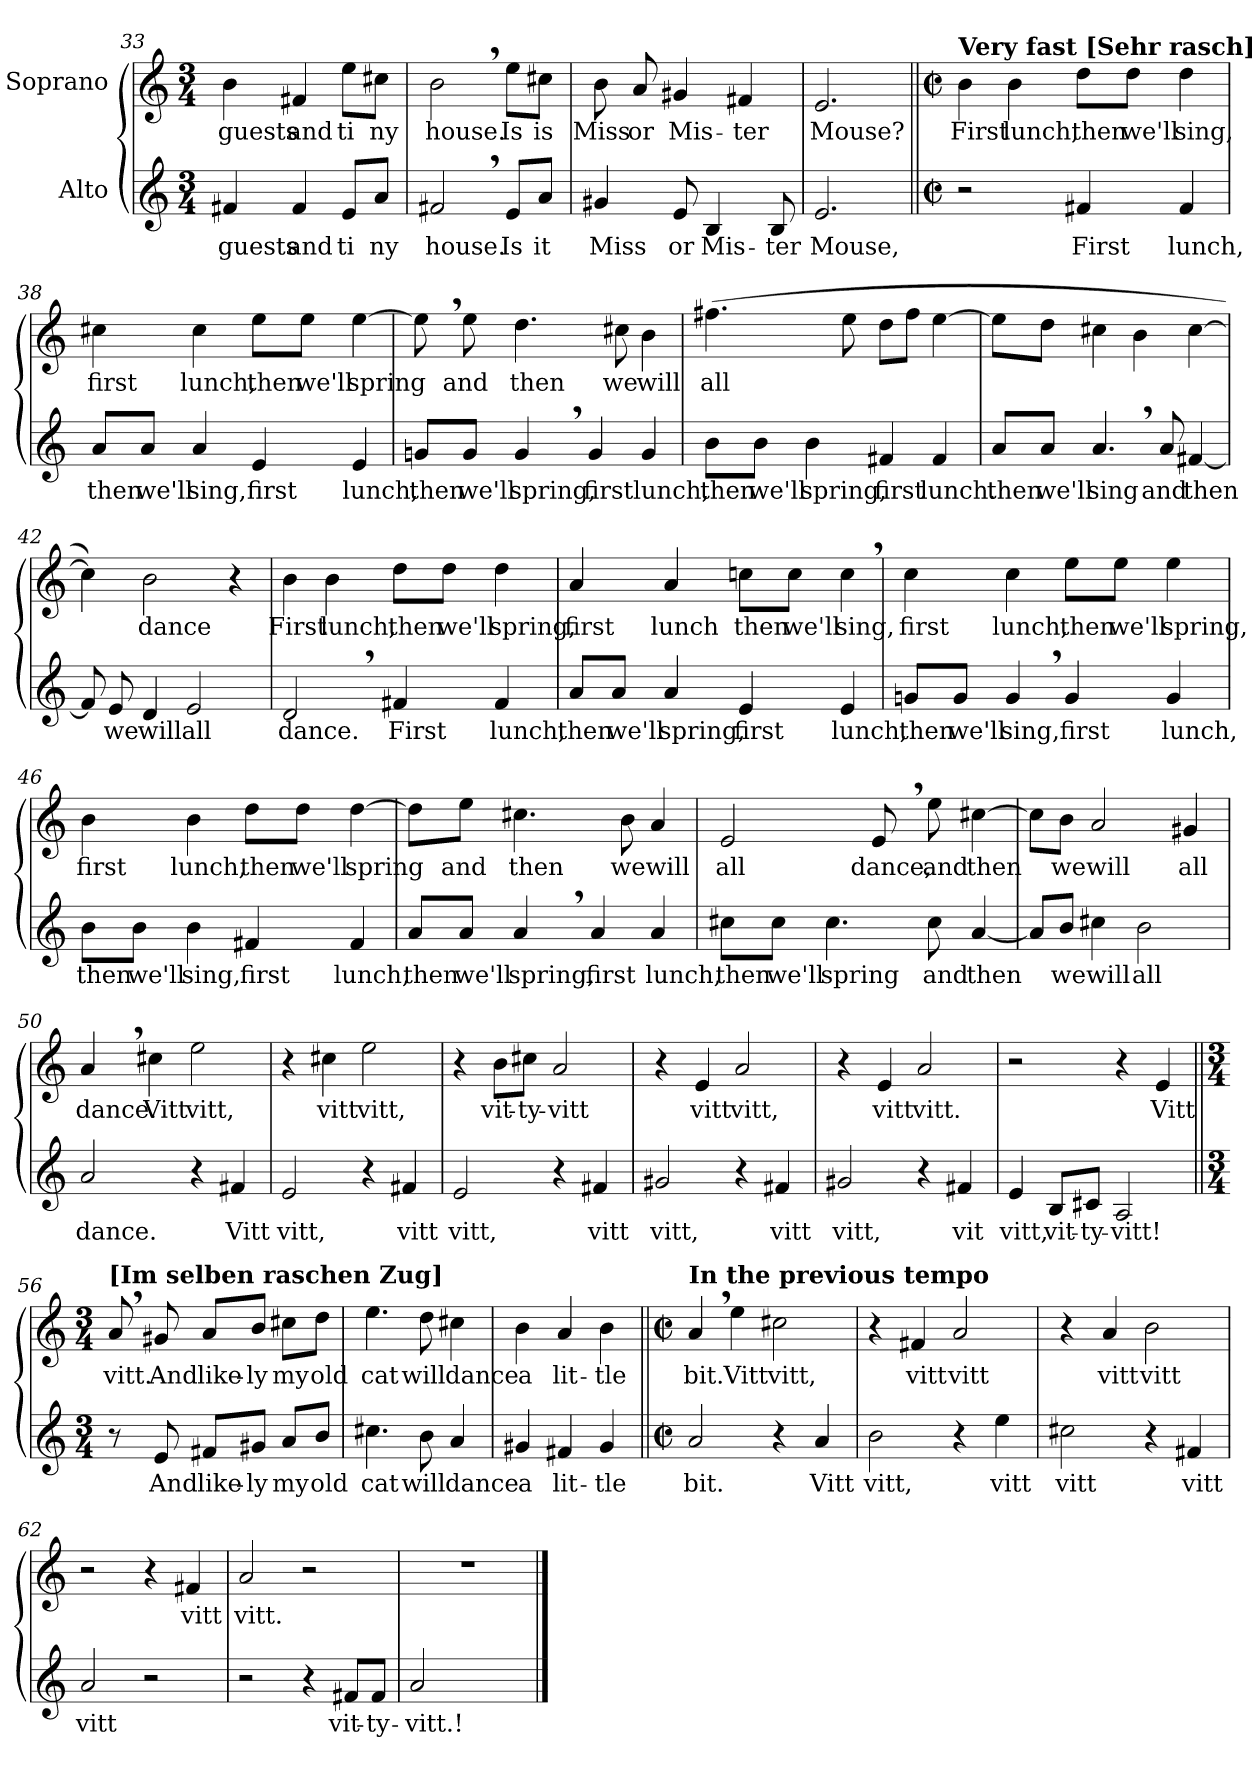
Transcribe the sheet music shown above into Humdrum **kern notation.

**kern	**text	**kern	**text
*part2	*part2	*part1	*part1
*staff2	*staff2	*staff1	*staff1
*I"Alto	*	*I"Soprano	*
*clefG2	*	*clefG2	*
*k[]	*	*k[]	*
*C:	*	*C:	*
*M3/4	*	*M3/4	*
=33	=33	=33	=33
!	!LO:LY:b	!	!LO:LY:b
4f#X/	guests	4b\	guests
!	!LO:LY:b	!	!LO:LY:b
4f#/	and	4f#X/	and
!	!LO:LY:b	!	!LO:LY:b
8e/L	ti	8ee\L	ti
!	!LO:LY:b	!	!LO:LY:b
8a/J	ny	8cc#X\J	ny
=34	=34	=34	=34
!	!LO:LY:b	!	!LO:LY:b
2f#X,>/	house.	2b,>\	house.
!	!LO:LY:b	!	!LO:LY:b
8e/L	Is	8ee\L	Is
!	!LO:LY:b	!	!LO:LY:b
8a/J	it	8cc#X\J	is
=35	=35	=35	=35
!	!LO:LY:b	!	!LO:LY:b
4g#X/	Miss	8b\	Miss
!	!	!	!LO:LY:b
.	.	8a/	or
!	!LO:LY:b	!	!LO:LY:b
8e/	or	4g#X/	Mis-
!	!LO:LY:b	!	!
4B/	Mis-	.	.
!	!	!	!LO:LY:b
.	.	4f#X/	-ter
!	!LO:LY:b	!	!
8B/	-ter	.	.
=36	=36	=36	=36
!	!LO:LY:b	!	!LO:LY:b
2.e/	Mouse,	2.e/	Mouse?
!!LO:LB:g=z
=37||	=37||	=37||	=37||
*M2/2	*	*M2/2	*
*met(c|)	*	*met(c|)	*
!	!	!LO:TX:a:B:t=Very fast [Sehr rasch]	!
!	!	!	!LO:LY:b
2r	.	4b\	First
!	!	!	!LO:LY:b
.	.	4b\	lunch,
!	!LO:LY:b	!	!LO:LY:b
4f#X/	First	8dd\L	then
!	!	!	!LO:LY:b
.	.	8dd\J	we'll
!	!LO:LY:b	!	!LO:LY:b
4f#/	lunch,	4dd\	sing,
=38	=38	=38	=38
!	!LO:LY:b	!	!LO:LY:b
8a/L	then	4cc#X\	first
!	!LO:LY:b	!	!
8a/J	we'll	.	.
!	!LO:LY:b	!	!LO:LY:b
4a/	sing,	4cc#\	lunch,
!	!LO:LY:b	!	!LO:LY:b
4e/	first	8ee\L	then
!	!	!	!LO:LY:b
.	.	8ee\J	we'll
!	!LO:LY:b	!	!LO:LY:b
4e/	lunch,	[4ee\	spring
=39	=39	=39	=39
!	!LO:LY:b	!	!
8gn/L	then	8ee,>\]	.
!	!LO:LY:b	!	!LO:LY:b
8g/J	we'll	8ee\	and
!	!LO:LY:b	!	!LO:LY:b
4g,>/	spring,	4.dd\	then
!	!LO:LY:b	!	!
4g/	first	.	.
!	!	!	!LO:LY:b
.	.	8cc#X\	we
!	!LO:LY:b	!	!LO:LY:b
4g/	lunch,	4b\	will
!!LO:LB:g=z
=40	=40	=40	=40
!	!LO:LY:b	!	!LO:LY:b
8b\L	then	(>4.ff#X\	all
!	!LO:LY:b	!	!
8b\J	we'll	.	.
!	!LO:LY:b	!	!
4b\	spring,	.	.
.	.	8ee\	.
!	!LO:LY:b	!	!
4f#X/	first	8dd\L	.
.	.	8ff#\J	.
!	!LO:LY:b	!	!
4f#/	lunch.	[4ee\	.
=41	=41	=41	=41
!	!LO:LY:b	!	!
8a/L	then	8ee\L]	.
!	!LO:LY:b	!	!
8a/J	we'll	8dd\J	.
!	!LO:LY:b	!	!
4.a,>/	sing	4cc#X\	.
.	.	4b\	.
!	!LO:LY:b	!	!
8a/	and	.	.
!	!LO:LY:b	!	!
[4f#X/	then	[4cc#\	.
=42	=42	=42	=42
8f#/]	.	4cc#\])	.
!	!LO:LY:b	!	!
8e/	we	.	.
!	!LO:LY:b	!	!LO:LY:b
4d/	will	2b\	dance
!	!LO:LY:b	!	!
2e/	all	.	.
.	.	4r	.
=43	=43	=43	=43
!	!LO:LY:b	!	!LO:LY:b
2d,>/	dance.	4b\	First
!	!	!	!LO:LY:b
.	.	4b\	lunch,
!	!LO:LY:b	!	!LO:LY:b
4f#X/	First	8dd\L	then
!	!	!	!LO:LY:b
.	.	8dd\J	we'll
!	!LO:LY:b	!	!LO:LY:b
4f#/	lunch,	4dd\	spring,
!!LO:LB:g=z
=44	=44	=44	=44
!	!LO:LY:b	!	!LO:LY:b
8a/L	then	4a/	first
!	!LO:LY:b	!	!
8a/J	we'll	.	.
!	!LO:LY:b	!	!LO:LY:b
4a/	spring,	4a/	lunch
!	!LO:LY:b	!	!LO:LY:b
4e/	first	8ccn\L	then
!	!	!	!LO:LY:b
.	.	8cc\J	we'll
!	!LO:LY:b	!	!LO:LY:b
4e/	lunch,	4cc,>\	sing,
=45	=45	=45	=45
!	!LO:LY:b	!	!LO:LY:b
8gn/L	then	4cc\	first
!	!LO:LY:b	!	!
8g/J	we'll	.	.
!	!LO:LY:b	!	!LO:LY:b
4g,>/	sing,	4cc\	lunch,
!	!LO:LY:b	!	!LO:LY:b
4g/	first	8ee\L	then
!	!	!	!LO:LY:b
.	.	8ee\J	we'll
!	!LO:LY:b	!	!LO:LY:b
4g/	lunch,	4ee\	spring,
=46	=46	=46	=46
!	!LO:LY:b	!	!LO:LY:b
8b\L	then	4b\	first
!	!LO:LY:b	!	!
8b\J	we'll	.	.
!	!LO:LY:b	!	!LO:LY:b
4b\	sing,	4b\	lunch,
!	!LO:LY:b	!	!LO:LY:b
4f#X/	first	8dd\L	then
!	!	!	!LO:LY:b
.	.	8dd\J	we'll
!	!LO:LY:b	!	!LO:LY:b
4f#/	lunch,	[4dd\	spring
!!LO:PB:g=z
=47	=47	=47	=47
!	!LO:LY:b	!	!
8a/L	then	8dd\L]	.
!	!LO:LY:b	!	!LO:LY:b
8a/J	we'll	8ee\J	and
!	!LO:LY:b	!	!LO:LY:b
4a,>/	spring,	4.cc#X\	then
!	!LO:LY:b	!	!
4a/	first	.	.
!	!	!	!LO:LY:b
.	.	8b\	we
!	!LO:LY:b	!	!LO:LY:b
4a/	lunch,	4a/	will
=48	=48	=48	=48
!	!LO:LY:b	!	!LO:LY:b
8cc#X\L	then	2e/	all
!	!LO:LY:b	!	!
8cc#\J	we'll	.	.
!	!LO:LY:b	!	!
4.cc#\	spring	.	.
!	!	!	!LO:LY:b
.	.	8e,>/	dance,
!	!LO:LY:b	!	!LO:LY:b
8cc#\	and	8ee\	and
!	!LO:LY:b	!	!LO:LY:b
[4a/	then	[4cc#X\	then
=49	=49	=49	=49
8a/L]	.	8cc#\L]	.
!	!LO:LY:b	!	!LO:LY:b
8b/J	we	8b\J	we
!	!LO:LY:b	!	!LO:LY:b
4cc#X\	will	2a/	will
!	!LO:LY:b	!	!
2b\	all	.	.
!	!	!	!LO:LY:b
.	.	4g#X/	all
=50	=50	=50	=50
!	!LO:LY:b	!	!LO:LY:b
2a/	dance.	4a,>/	dance.
!	!	!	!LO:LY:b
.	.	4cc#X\	Vitt
!	!	!	!LO:LY:b
4r	.	2ee\	vitt,
!	!LO:LY:b	!	!
4f#X/	Vitt	.	.
!!LO:LB:g=z
=51	=51	=51	=51
!	!LO:LY:b	!	!
2e/	vitt,	4r	.
!	!	!	!LO:LY:b
.	.	4cc#X\	vitt
!	!	!	!LO:LY:b
4r	.	2ee\	vitt,
!	!LO:LY:b	!	!
4f#X/	vitt	.	.
=52	=52	=52	=52
!	!LO:LY:b	!	!
2e/	vitt,	4r	.
!	!	!	!LO:LY:b
.	.	8b\L	vit-
!	!	!	!LO:LY:b
.	.	8cc#X\J	-ty-
!	!	!	!LO:LY:b
4r	.	2a/	-vitt
!	!LO:LY:b	!	!
4f#X/	vitt	.	.
=53	=53	=53	=53
!	!LO:LY:b	!	!
2g#X/	vitt,	4r	.
!	!	!	!LO:LY:b
.	.	4e/	vitt
!	!	!	!LO:LY:b
4r	.	2a/	vitt,
!	!LO:LY:b	!	!
4f#X/	vitt	.	.
=54	=54	=54	=54
!	!LO:LY:b	!	!
2g#X/	vitt,	4r	.
!	!	!	!LO:LY:b
.	.	4e/	vitt
!	!	!	!LO:LY:b
4r	.	2a/	vitt.
!	!LO:LY:b	!	!
4f#X/	vit	.	.
=55	=55	=55	=55
!	!LO:LY:b	!	!
4e/	vitt,	2r	.
!	!LO:LY:b	!	!
8B/L	vit-	.	.
!	!LO:LY:b	!	!
8c#X/J	-ty-	.	.
!	!LO:LY:b	!	!
2A/	-vitt!	4r	.
!	!	!	!LO:LY:b
.	.	4e/	Vitt
!!LO:LB:g=z
=56||	=56||	=56||	=56||
*M3/4	*	*M3/4	*
!	!	!LO:TX:a:B:t=Pressing forward in the same fast tempo\n[Im selben raschen Zug]	!
!	!	!	!LO:LY:b
8r	.	8a,>/	vitt.
!	!LO:LY:b	!	!LO:LY:b
8e/	And	8g#X/	And
!	!LO:LY:b	!	!LO:LY:b
8f#X/L	like-	8a/L	like-
!	!LO:LY:b	!	!LO:LY:b
8g#X/J	-ly	8b/J	-ly
!	!LO:LY:b	!	!LO:LY:b
8a/L	my	8cc#X\L	my
!	!LO:LY:b	!	!LO:LY:b
8b/J	old	8dd\J	old
=57	=57	=57	=57
!	!LO:LY:b	!	!LO:LY:b
4.cc#X\	cat	4.ee\	cat
!	!LO:LY:b	!	!LO:LY:b
8b\	will	8dd\	will
!	!LO:LY:b	!	!LO:LY:b
4a/	dance	4cc#X\	dance
=58	=58	=58	=58
!	!LO:LY:b	!	!LO:LY:b
4g#X/	a	4b\	a
!	!LO:LY:b	!	!LO:LY:b
4f#X/	lit-	4a/	lit-
!	!LO:LY:b	!	!LO:LY:b
4g#/	-tle	4b\	-tle
!!LO:LB:g=z
=59||	=59||	=59||	=59||
*M2/2	*	*M2/2	*
*met(c|)	*	*met(c|)	*
!	!	!LO:TX:a:B:t=In the previous tempo	!
!	!LO:LY:b	!	!LO:LY:b
2a/	bit.	4a,>/	bit.
!	!	!	!LO:LY:b
.	.	4ee\	Vitt
!	!	!	!LO:LY:b
4r	.	2cc#X\	vitt,
!	!LO:LY:b	!	!
4a/	Vitt	.	.
=60	=60	=60	=60
!	!LO:LY:b	!	!
2b\	vitt,	4r	.
!	!	!	!LO:LY:b
.	.	4f#X/	vitt
!	!	!	!LO:LY:b
4r	.	2a/	vitt
!	!LO:LY:b	!	!
4ee\	vitt	.	.
=61	=61	=61	=61
!	!LO:LY:b	!	!
2cc#X\	vitt	4r	.
!	!	!	!LO:LY:b
.	.	4a/	vitt
!	!	!	!LO:LY:b
4r	.	2b\	vitt
!	!LO:LY:b	!	!
4f#X/	vitt	.	.
=62	=62	=62	=62
!	!LO:LY:b	!	!
2a/	vitt	2r	.
2r	.	4r	.
!	!	!	!LO:LY:b
.	.	4f#X/	vitt
=63	=63	=63	=63
!	!	!	!LO:LY:b
2r	.	2a/	vitt.
4r	.	2r	.
!	!LO:LY:b	!	!
8f#X/L	vit-	.	.
!	!LO:LY:b	!	!
8f#/J	-ty-	.	.
=64	=64	=64	=64
!	!LO:LY:b	!	!
2a/	-vitt.!	1r	.
2ryy	.	.	.
==	==	==	==
*-	*-	*-	*-
